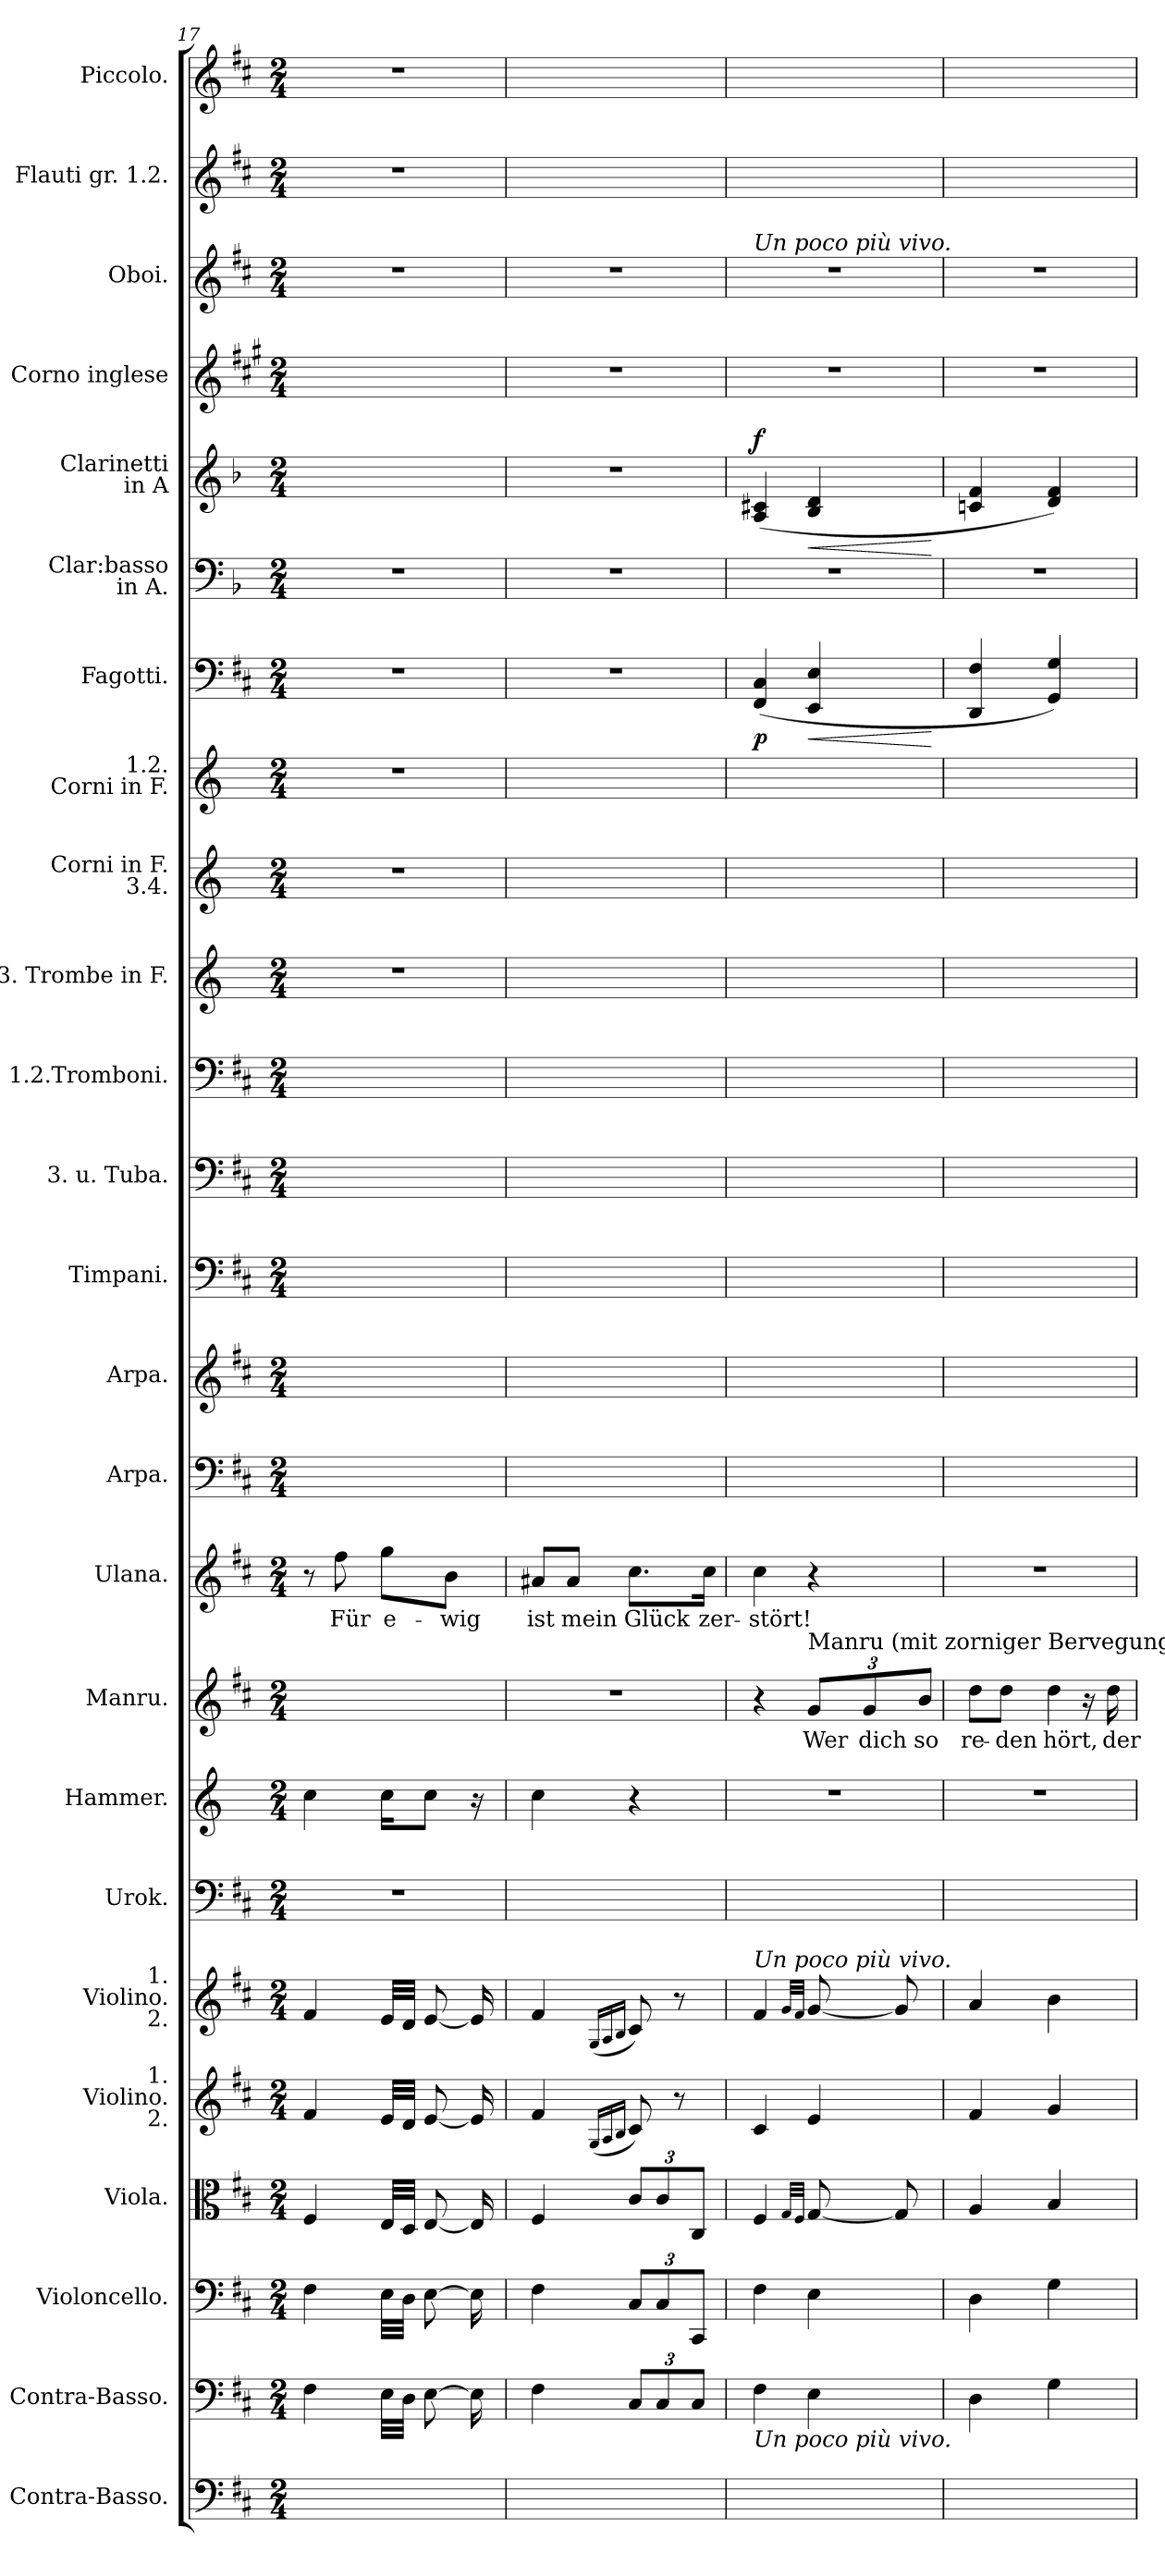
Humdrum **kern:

**kern	**kern	**kern	**kern	**kern	**kern	**kern	**kern	**kern	**text	**kern	**text	**kern	**kern	**kern	**kern	**kern	**kern	**kern	**kern	**kern	**dynam	**kern	**kern	**dynam	**kern	**kern	**kern	**kern
*part25	*part24	*part23	*part22	*part21	*part20	*part19	*part18	*part17	*part17	*part16	*part16	*part15	*part14	*part13	*part12	*part11	*part10	*part9	*part8	*part7	*part7	*part6	*part5	*part5	*part4	*part3	*part2	*part1
*staff25	*staff24	*staff23	*staff22	*staff21	*staff20	*staff19	*staff18	*staff17	*staff17	*staff16	*staff16	*staff15	*staff14	*staff13	*staff12	*staff11	*staff10	*staff9	*staff8	*staff7	*staff7	*staff6	*staff5	*staff5	*staff4	*staff3	*staff2	*staff1
*I"Contra-Basso.	*I"Contra-Basso.	*I"Violoncello.	*I"Viola.	*I"1.\nViolino.\n2.	*I"1.\nViolino.\n2.	*I"Urok.	*I"Hammer.	*I"Manru.	*	*I"Ulana.	*	*I"Arpa.	*I"Arpa.	*I"Timpani.	*I"3. u. Tuba.	*I"1.2.Tromboni.	*I"3. Trombe in F.	*I"Corni in F.\n3.4.	*I"1.2.\nCorni in F.	*I"Fagotti.	*	*I"Clar:basso\nin A.	*I"Clarinetti\nin A	*	*I"Corno inglese	*I"Oboi.	*I"Flauti gr. 1.2.	*I"Piccolo.
*I'C.-B.	*I'C.-B.	*I'Vcll.	*I'Vl.	*I'1. Viol. 2.	*I'1. Viol. 2.	*	*	*	*	*	*	*	*	*I'Timp.	*I'3. u. Tub.	*I'1.2. Tromb.	*I'Trombe.	*I'1.2. Corn. 3.4.	*I'1.2. Corn. 3.4.	*I'Fag.	*	*	*I'1.2. Clar.A.	*	*I'Cor. ingl.	*I'Ob.	*I'Fl.	*
*clefF4	*clefF4	*clefF4	*clefC3	*clefG2	*clefG2	*clefF4	*clefG2	*clefG2	*	*clefG2	*	*clefF4	*clefG2	*clefF4	*clefF4	*clefF4	*clefG2	*clefG2	*clefG2	*clefF4	*	*clefF4	*clefG2	*	*clefG2	*clefG2	*clefG2	*clefG2
*	*	*	*	*	*	*	*	*	*	*	*	*	*	*	*	*	*ITrd-3c-5	*ITrd4c7	*ITrd4c7	*	*	*ITrd2c3	*ITrd2c3	*	*ITrd4c7	*	*	*
*k[f#c#]	*k[f#c#]	*k[f#c#]	*k[f#c#]	*k[f#c#]	*k[f#c#]	*k[f#c#]	*k[]	*k[f#c#]	*	*k[f#c#]	*	*k[f#c#]	*k[f#c#]	*k[f#c#]	*k[f#c#]	*k[f#c#]	*k[b-]	*k[b-]	*k[b-]	*k[f#c#]	*	*k[f#c#]	*k[f#c#]	*	*k[f#c#]	*k[f#c#]	*k[f#c#]	*k[f#c#]
*b:	*b:	*b:	*b:	*b:	*b:	*b:	*	*b:	*	*b:	*	*b:	*b:	*b:	*b:	*b:	*	*	*	*b:	*	*b:	*b:	*	*b:	*b:	*b:	*b:
*M2/4	*M2/4	*M2/4	*M2/4	*M2/4	*M2/4	*M2/4	*M2/4	*M2/4	*	*M2/4	*	*M2/4	*M2/4	*M2/4	*M2/4	*M2/4	*M2/4	*M2/4	*M2/4	*M2/4	*	*M2/4	*M2/4	*	*M2/4	*M2/4	*M2/4	*M2/4
=17	=17	=17	=17	=17	=17	=17	=17	=17	=17	=17	=17	=17	=17	=17	=17	=17	=17	=17	=17	=17	=17	=17	=17	=17	=17	=17	=17	=17
2ryy	4F#\	4F#\	4F#/	4f#/	4f#/	2r	4cc\	2ryy	.	8r	.	2ryy	2ryy	2ryy	2ryy	2ryy	2r	2r	2r	2r	.	2r	2ryy	.	2ryy	2r	2r	2r
.	.	.	.	.	.	.	.	.	.	8ff#\	Für	.	.	.	.	.	.	.	.	.	.	.	.	.	.	.	.	.
.	32E\LLL	32E\LLL	32E/LLL	32e/LLL	32e/LLL	.	16cc\KL	.	.	8gg\L	e-	.	.	.	.	.	.	.	.	.	.	.	.	.	.	.	.	.
.	32D\JJJ	32D\JJJ	32D/JJJ	32d/JJJ	32d/JJJ	.	.	.	.	.	.	.	.	.	.	.	.	.	.	.	.	.	.	.	.	.	.	.
.	[8E\	[8E\	[8E/	[8e/	[8e/	.	8cc\J	.	.	.	.	.	.	.	.	.	.	.	.	.	.	.	.	.	.	.	.	.
.	.	.	.	.	.	.	.	.	.	8b\J	-wig	.	.	.	.	.	.	.	.	.	.	.	.	.	.	.	.	.
.	16E\]	16E\]	16E/]	16e/]	16e/]	.	16r	.	.	.	.	.	.	.	.	.	.	.	.	.	.	.	.	.	.	.	.	.
=18	=18	=18	=18	=18	=18	=18	=18	=18	=18	=18	=18	=18	=18	=18	=18	=18	=18	=18	=18	=18	=18	=18	=18	=18	=18	=18	=18	=18
2ryy	4F#\	4F#\	4F#/	4f#/	4f#/	2ryy	4cc\	2r	.	8a#X/L	ist	2ryy	2ryy	2ryy	2ryy	2ryy	2ryy	2ryy	2ryy	2r	.	2r	2r	.	2r	2r	2ryy	2ryy
.	.	.	.	.	.	.	.	.	.	8a#/J	mein	.	.	.	.	.	.	.	.	.	.	.	.	.	.	.	.	.
.	.	.	.	(16qqG/LL	(16qqG/LL	.	.	.	.	.	.	.	.	.	.	.	.	.	.	.	.	.	.	.	.	.	.	.
.	.	.	.	16qqA/	16qqA/	.	.	.	.	.	.	.	.	.	.	.	.	.	.	.	.	.	.	.	.	.	.	.
.	.	.	.	16qqB/JJ	16qqB/JJ	.	.	.	.	.	.	.	.	.	.	.	.	.	.	.	.	.	.	.	.	.	.	.
.	12C#/L	12C#/L	12c#/L	8c#/)	8c#/)	.	4r	.	.	8.cc#\L	Glück	.	.	.	.	.	.	.	.	.	.	.	.	.	.	.	.	.
.	12C#/	12C#/	12c#/	.	.	.	.	.	.	.	.	.	.	.	.	.	.	.	.	.	.	.	.	.	.	.	.	.
.	.	.	.	8r	8r	.	.	.	.	.	.	.	.	.	.	.	.	.	.	.	.	.	.	.	.	.	.	.
.	12C#/J	12CC#/J	12C#/J	.	.	.	.	.	.	.	.	.	.	.	.	.	.	.	.	.	.	.	.	.	.	.	.	.
.	.	.	.	.	.	.	.	.	.	16cc#\Jk	zer-	.	.	.	.	.	.	.	.	.	.	.	.	.	.	.	.	.
=19	=19	=19	=19	=19	=19	=19	=19	=19	=19	=19	=19	=19	=19	=19	=19	=19	=19	=19	=19	=19	=19	=19	=19	=19	=19	=19	=19	=19
!	!	!	!	!	!	!	!	!	!	!	!	!	!	!	!	!	!	!	!	!	!	!	!	!	!	!LO:TX:a:i:t=Un poco più vivo.	!	!
!	!	!	!	!	!LO:TX:a:i:t=Un poco più vivo.	!	!	!	!	!	!	!	!	!	!	!	!	!	!	!	!	!	!	!	!	!	!	!
!	!LO:TX:b:i:t=Un poco più vivo.	!	!	!	!	!	!	!	!	!	!	!	!	!	!	!	!	!	!	!	!	!	!	!	!	!	!	!
!	!	!	!	!	!	!	!	!	!	!	!	!	!	!	!	!	!	!	!	!	!	!	!	!LO:DY:a	!	!	!	!
2ryy	4F#\	4F#\	4F#/	4c#/	4f#/	2ryy	2r	4r	.	4cc#\	-stört!	2ryy	2ryy	2ryy	2ryy	2ryy	2ryy	2ryy	2ryy	(>4FF#/ 4C#/	p	2r	(4F#/ 4A#X/	f	2r	2r	2ryy	2ryy
.	.	.	32qqG/LLL	.	32qqg/LLL	.	.	.	.	.	.	.	.	.	.	.	.	.	.	.	.	.	.	.	.	.	.	.
.	.	.	32qqF#/JJJ	.	32qqf#/JJJ	.	.	.	.	.	.	.	.	.	.	.	.	.	.	.	.	.	.	.	.	.	.	.
!	!	!	!	!	!	!	!	!LO:TX:a:t=Manru (mit zorniger Bervegung).	!	!	!	!	!	!	!	!	!	!	!	!	!	!	!	!	!	!	!	!
!	!	!	!	!	!	!	!	!	!	!	!	!	!	!	!	!	!	!	!	!	!LO:HP:b	!	!	!LO:HP:b	!	!	!	!
.	4E\	4E\	[8G/	4e/	[8g/	.	.	12g/L	Wer	4r	.	.	.	.	.	.	.	.	.	4EE/ 4E/	<	.	4G/ 4B/	<	.	.	.	.
.	.	.	.	.	.	.	.	12g/	dich	.	.	.	.	.	.	.	.	.	.	.	.	.	.	.	.	.	.	.
.	.	.	8G/]	.	8g/]	.	.	.	.	.	.	.	.	.	.	.	.	.	.	.	.	.	.	.	.	.	.	.
.	.	.	.	.	.	.	.	12b/J	so	.	.	.	.	.	.	.	.	.	.	.	.	.	.	.	.	.	.	.
.	.	.	.	.	.	.	.	.	.	.	.	.	.	.	.	.	.	.	.	.	[	.	.	[	.	.	.	.
=20	=20	=20	=20	=20	=20	=20	=20	=20	=20	=20	=20	=20	=20	=20	=20	=20	=20	=20	=20	=20	=20	=20	=20	=20	=20	=20	=20	=20
2ryy	4D\	4D\	4A/	4f#/	4a/	2ryy	2r	8dd\L	re-	2r	.	2ryy	2ryy	2ryy	2ryy	2ryy	2ryy	2ryy	2ryy	4DD/ 4F#/	.	2r	4An/ 4d/	.	2r	2r	2ryy	2ryy
.	.	.	.	.	.	.	.	8dd\J	-den	.	.	.	.	.	.	.	.	.	.	.	.	.	.	.	.	.	.	.
!	!	!	!	!	!	!	!	!LO:N:vis=4	!	!	!	!	!	!	!	!	!	!	!	!	!	!	!	!	!	!	!	!
.	4G\	4G\	4B/	4g/	4b\	.	.	8dd\	hört,	.	.	.	.	.	.	.	.	.	.	4GG/ 4G/)	.	.	4B/ 4d/)	.	.	.	.	.
.	.	.	.	.	.	.	.	16r	.	.	.	.	.	.	.	.	.	.	.	.	.	.	.	.	.	.	.	.
.	.	.	.	.	.	.	.	16dd\	der	.	.	.	.	.	.	.	.	.	.	.	.	.	.	.	.	.	.	.
=	=	=	=	=	=	=	=	=	=	=	=	=	=	=	=	=	=	=	=	=	=	=	=	=	=	=	=	=
*-	*-	*-	*-	*-	*-	*-	*-	*-	*-	*-	*-	*-	*-	*-	*-	*-	*-	*-	*-	*-	*-	*-	*-	*-	*-	*-	*-	*-
